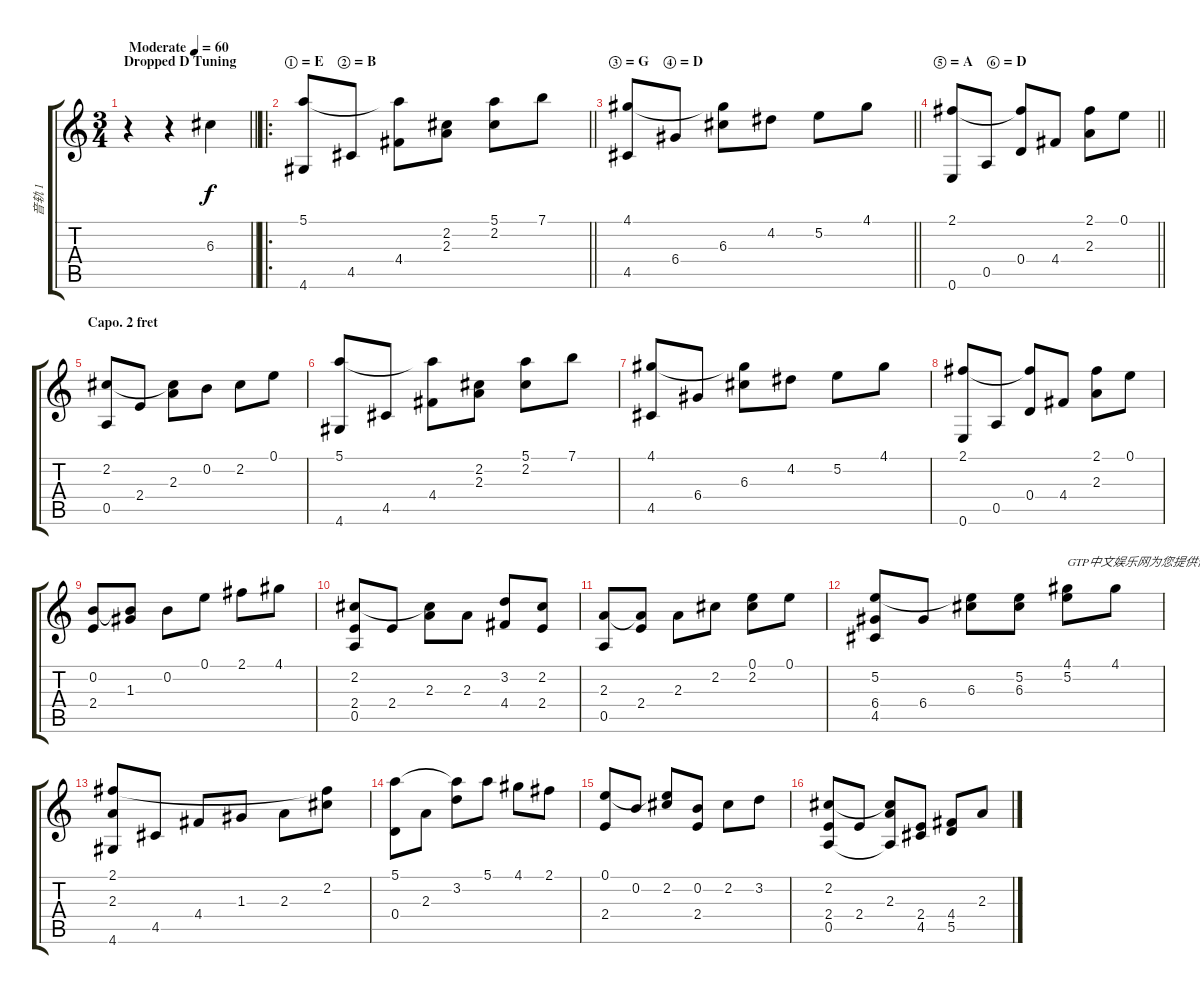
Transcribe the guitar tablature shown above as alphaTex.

\track ("音轨 1" "音轨 1") {instrument acousticguitarsteel}
\staff {score tabs}
\tuning (E4 B3 G3 D3 A2 E2) {hide}
\ts (3 4)
\section ("" "Dropped D Tuning  ")
\tempo (60 "Moderate")
\clef g2
\barLineRight lightlight
\ks c
r.4{dy f instrument acousticguitarsteel} r.4 6.3.4 |
\ro
\section ("" "① = E    ② = B")
\barLineRight lightlight
(5.1 4.6).8 4.5.8 (5.1{t} 4.4).8 (2.2 2.3).8 (5.1 2.2).8 7.1.8 |
\section ("" "③ = G    ④ = D")
\barLineRight lightlight
(4.1 4.5).8 6.4.8 (4.1{t} 6.3).8 4.2.8 5.2.8 4.1.8 |
\section ("" "⑤ = A    ⑥ = D")
\barLineRight lightlight
(2.1 0.6).8 0.5.8 (2.1{t} 0.4).8 4.4.8 (2.1 2.3).8 0.1.8 |
\section ("" "Capo. 2 fret")
(2.2 0.5).8 2.4.8 (2.2{t} 2.3).8 0.2.8 2.2.8 0.1.8 |
(5.1 4.6).8 4.5.8 (5.1{t} 4.4).8 (2.2 2.3).8 (5.1 2.2).8 7.1.8 |
(4.1 4.5).8 6.4.8 (4.1{t} 6.3).8 4.2.8 5.2.8 4.1.8 |
(2.1 0.6).8 0.5.8 (2.1{t} 0.4).8 4.4.8 (2.1 2.3).8 0.1.8 |
(0.2 2.4).8 (0.2{t} 1.3).8 0.2.8 0.1.8 2.1.8 4.1.8 |
(2.2 2.4 0.5).8 2.4.8 (2.2{t} 2.3).8 2.3.8 (3.2 4.4).8 (2.2 2.4).8 |
(2.3 0.5).8 (2.3{t} 2.4).8 2.3.8 2.2.8 (0.1 2.2).8 0.1.8 |
(5.2 6.4 4.5).8 6.4.8 (5.2{t} 6.3).8 (5.2 6.3).8 (4.1 5.2).8{txt "GTP中文娱乐网为您提供优秀的谱子"} 4.1.8 |
(2.1 2.3 4.6).8 4.5.8 4.4.8 1.3.8 2.3.8 (2.1{t} 2.2).8 |
(5.1 0.4).8 2.3.8 (5.1{t} 3.2).8 5.1.8 4.1.8 2.1.8 |
(0.1 2.4).8 0.2.8 (0.1{t} 2.2).8 (0.2 2.4).8 2.2.8 3.2.8 |
(2.2 2.4 0.5).8 2.4.8 (2.2{t} 2.3 0.5{t}).8 (2.4 4.5).8 (4.4 5.5).8 2.3.8
